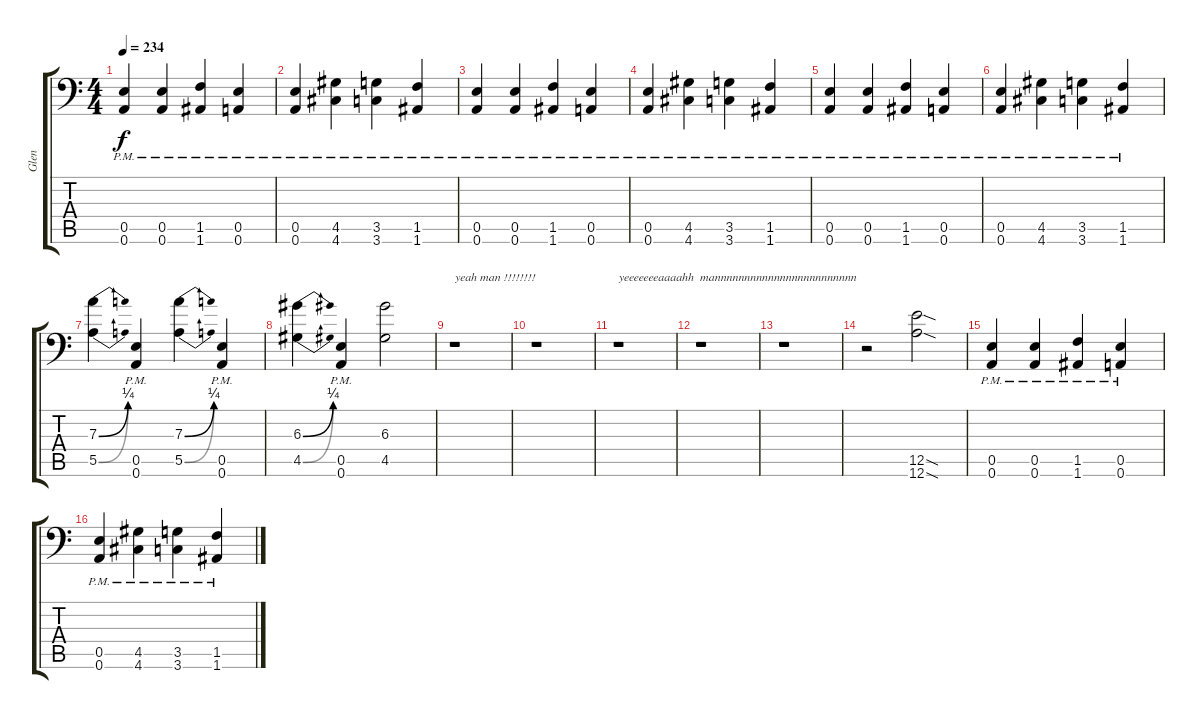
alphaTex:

\track ("Glen" "Glen") {instrument distortionguitar}
\staff {score tabs}
\tuning (B3 Gb3 D3 A2 E2 A1) {hide}
\ts (4 4)
\tempo 234
\clef f4
\ks c
(0.5{pm} 0.6{pm}).4{dy f} (0.5{pm} 0.6{pm}).4 (1.5{pm} 1.6{pm}).4 (0.5{pm} 0.6{pm}).4 |
(0.5{pm} 0.6{pm}).4 (4.5{pm} 4.6{pm}).4 (3.5{pm} 3.6{pm}).4 (1.5{pm} 1.6{pm}).4 |
(0.5{pm} 0.6{pm}).4 (0.5{pm} 0.6{pm}).4 (1.5{pm} 1.6{pm}).4 (0.5{pm} 0.6{pm}).4 |
(0.5{pm} 0.6{pm}).4 (4.5{pm} 4.6{pm}).4 (3.5{pm} 3.6{pm}).4 (1.5{pm} 1.6{pm}).4 |
(0.5{pm} 0.6{pm}).4 (0.5{pm} 0.6{pm}).4 (1.5{pm} 1.6{pm}).4 (0.5{pm} 0.6{pm}).4 |
(0.5{pm} 0.6{pm}).4 (4.5{pm} 4.6{pm}).4 (3.5{pm} 3.6{pm}).4 (1.5{pm} 1.6{pm}).4 |
(7.3{be (bend 0 0 60 1)} 5.5{be (bend 0 0 60 1)}).4 (0.5{pm} 0.6{pm}).4 (7.3{be (bend 0 0 60 1)} 5.5{be (bend 0 0 60 1)}).4 (0.5{pm} 0.6{pm}).4 |
(6.3{be (bend 0 0 60 1)} 4.5{be (bend 0 0 60 1)}).4 (0.5{pm} 0.6{pm}).4 (6.3 4.5).2 |
r.1{txt "yeah man !!!!!!!!"} |
r.1 |
r.1{txt "yeeeeeeeaaaahh  mannnnnnnnnnnnnnnnnnnnnnnn"} |
r.1 |
r.1 |
r.2 (12.5{sod} 12.6{sod}).2 |
(0.5{pm} 0.6{pm}).4 (0.5{pm} 0.6{pm}).4 (1.5{pm} 1.6{pm}).4 (0.5{pm} 0.6{pm}).4 |
(0.5{pm} 0.6{pm}).4 (4.5{pm} 4.6{pm}).4 (3.5{pm} 3.6{pm}).4 (1.5{pm} 1.6{pm}).4
